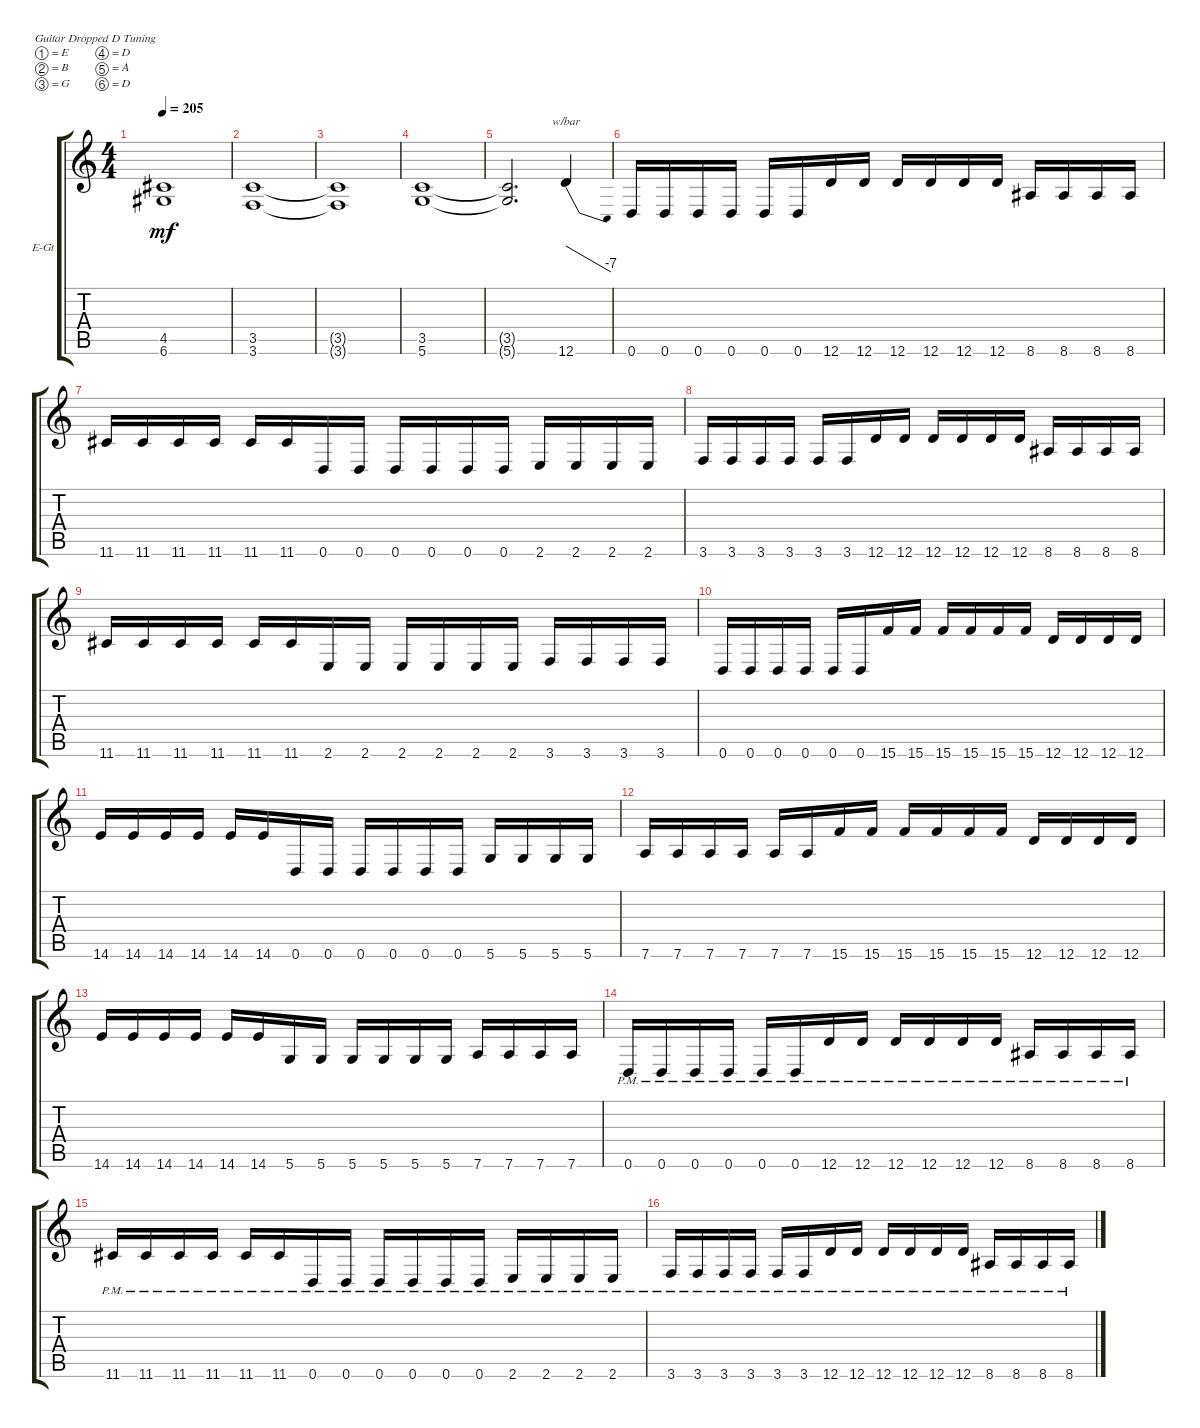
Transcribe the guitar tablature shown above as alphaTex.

\defaultSystemsLayout 4
\bracketExtendMode groupsimilarinstruments
\firstSystemTrackNameOrientation horizontal
\otherSystemsTrackNameOrientation horizontal
\track ("left" "E-Gt") {instrument overdrivenguitar}
\staff {score tabs}
\tuning (E4 B3 G3 D3 A2 D2)
\ts (4 4)
\tempo 205
\clef g2
\ks c
(6.6{t} 4.5{t}).1{dy mf} |
(3.6 3.5).1 |
(3.5{t} 3.6{t}).1 |
(5.6 3.5).1 |
(3.5{t} 5.6{t}).2{d} 12.6.4{tbe (dive default 0 0 60 -28)} |
0.6.16 0.6.16 0.6.16 0.6.16 0.6.16 0.6.16 12.6.16 12.6.16 12.6.16 12.6.16 12.6.16 12.6.16 8.6.16 8.6.16 8.6.16 8.6.16 |
11.6.16 11.6.16 11.6.16 11.6.16 11.6.16 11.6.16 0.6.16 0.6.16 0.6.16 0.6.16 0.6.16 0.6.16 2.6.16 2.6.16 2.6.16 2.6.16 |
3.6.16 3.6.16 3.6.16 3.6.16 3.6.16 3.6.16 12.6.16 12.6.16 12.6.16 12.6.16 12.6.16 12.6.16 8.6.16 8.6.16 8.6.16 8.6.16 |
11.6.16 11.6.16 11.6.16 11.6.16 11.6.16 11.6.16 2.6.16 2.6.16 2.6.16 2.6.16 2.6.16 2.6.16 3.6.16 3.6.16 3.6.16 3.6.16 |
0.6.16 0.6.16 0.6.16 0.6.16 0.6.16 0.6.16 15.6.16 15.6.16 15.6.16 15.6.16 15.6.16 15.6.16 12.6.16 12.6.16 12.6.16 12.6.16 |
14.6.16 14.6.16 14.6.16 14.6.16 14.6.16 14.6.16 0.6.16 0.6.16 0.6.16 0.6.16 0.6.16 0.6.16 5.6.16 5.6.16 5.6.16 5.6.16 |
7.6.16 7.6.16 7.6.16 7.6.16 7.6.16 7.6.16 15.6.16 15.6.16 15.6.16 15.6.16 15.6.16 15.6.16 12.6.16 12.6.16 12.6.16 12.6.16 |
14.6.16 14.6.16 14.6.16 14.6.16 14.6.16 14.6.16 5.6.16 5.6.16 5.6.16 5.6.16 5.6.16 5.6.16 7.6.16 7.6.16 7.6.16 7.6.16 |
0.6{pm}.16 0.6{pm}.16 0.6{pm}.16 0.6{pm}.16 0.6{pm}.16 0.6{pm}.16 12.6{pm}.16 12.6{pm}.16 12.6{pm}.16 12.6{pm}.16 12.6{pm}.16 12.6{pm}.16 8.6{pm}.16 8.6{pm}.16 8.6{pm}.16 8.6{pm}.16 |
11.6{pm}.16 11.6{pm}.16 11.6{pm}.16 11.6{pm}.16 11.6{pm}.16 11.6{pm}.16 0.6{pm}.16 0.6{pm}.16 0.6{pm}.16 0.6{pm}.16 0.6{pm}.16 0.6{pm}.16 2.6{pm}.16 2.6{pm}.16 2.6{pm}.16 2.6{pm}.16 |
3.6{pm}.16 3.6{pm}.16 3.6{pm}.16 3.6{pm}.16 3.6{pm}.16 3.6{pm}.16 12.6{pm}.16 12.6{pm}.16 12.6{pm}.16 12.6{pm}.16 12.6{pm}.16 12.6{pm}.16 8.6{pm}.16 8.6{pm}.16 8.6{pm}.16 8.6{pm}.16
